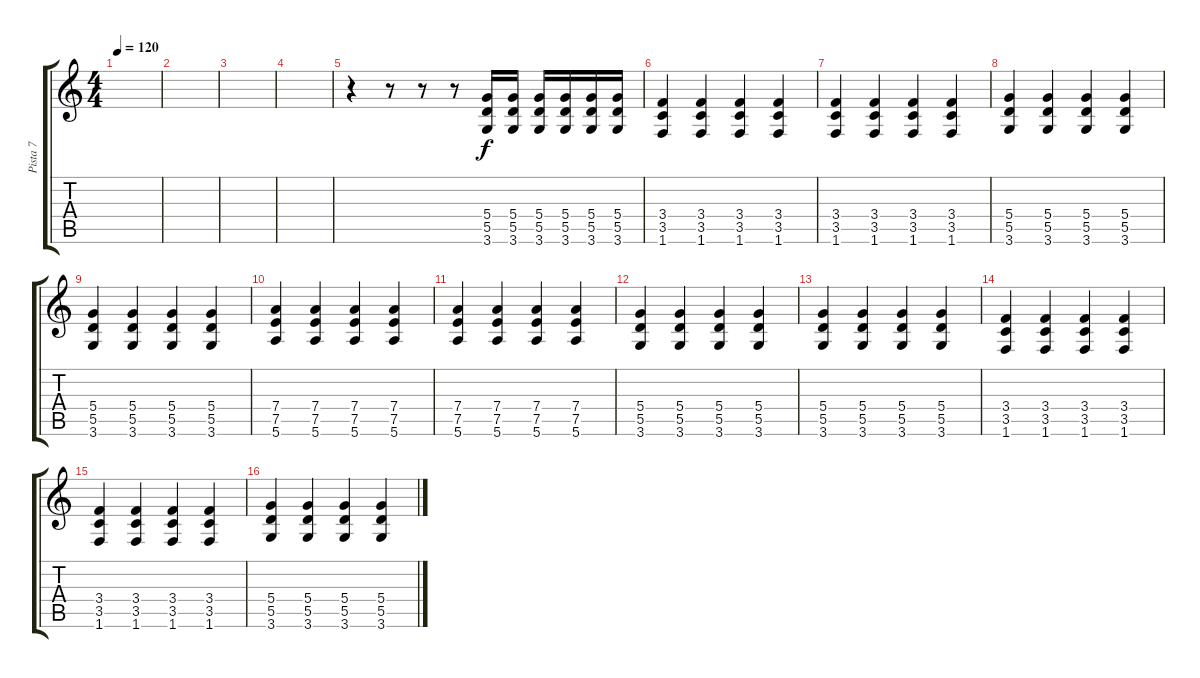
\track ("Pista 7" "Pista 7") {instrument distortionguitar}
\staff {score tabs}
\tuning (E4 B3 G3 D3 A2 E2) {hide}
\ts (4 4)
\tempo 120
\clef g2
\ks c
|
|
|
|
r.4 r.8 r.8 r.8 (5.4 5.5 3.6).16 (5.4 5.5 3.6).16 (5.4 5.5 3.6).16 (5.4 5.5 3.6).16 (5.4 5.5 3.6).16 (5.4 5.5 3.6).16 |
(3.4 3.5 1.6).4 (3.4 3.5 1.6).4 (3.4 3.5 1.6).4 (3.4 3.5 1.6).4 |
(3.4 3.5 1.6).4 (3.4 3.5 1.6).4 (3.4 3.5 1.6).4 (3.4 3.5 1.6).4 |
(5.4 5.5 3.6).4 (5.4 5.5 3.6).4 (5.4 5.5 3.6).4 (5.4 5.5 3.6).4 |
(5.4 5.5 3.6).4 (5.4 5.5 3.6).4 (5.4 5.5 3.6).4 (5.4 5.5 3.6).4 |
(7.4 7.5 5.6).4 (7.4 7.5 5.6).4 (7.4 7.5 5.6).4 (7.4 7.5 5.6).4 |
(7.4 7.5 5.6).4 (7.4 7.5 5.6).4 (7.4 7.5 5.6).4 (7.4 7.5 5.6).4 |
(5.4 5.5 3.6).4 (5.4 5.5 3.6).4 (5.4 5.5 3.6).4 (5.4 5.5 3.6).4 |
(5.4 5.5 3.6).4 (5.4 5.5 3.6).4 (5.4 5.5 3.6).4 (5.4 5.5 3.6).4 |
(3.4 3.5 1.6).4 (3.4 3.5 1.6).4 (3.4 3.5 1.6).4 (3.4 3.5 1.6).4 |
(3.4 3.5 1.6).4 (3.4 3.5 1.6).4 (3.4 3.5 1.6).4 (3.4 3.5 1.6).4 |
(5.4 5.5 3.6).4 (5.4 5.5 3.6).4 (5.4 5.5 3.6).4 (5.4 5.5 3.6).4
